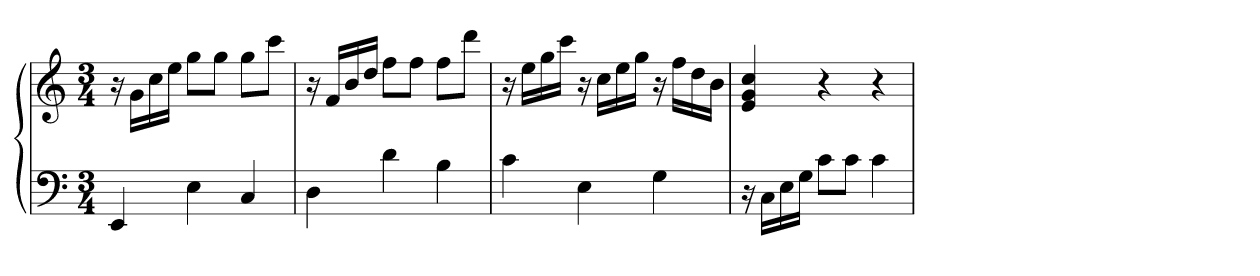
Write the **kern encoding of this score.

**kern	**kern
*part1	*part1
*staff2	*staff1
*clefF4	*clefG2
*k[]	*k[]
*M3/4	*M3/4
=	=
4EE	16r
.	16gLL
.	16cc
.	16eeJJ
4E	8ggL
.	8ggJ
4C	8ggL
.	8cccJ
=	=
4D	16r
.	16fLL
.	16b
.	16ddJJ
4d	8ffL
.	8ffJ
4B	8ffL
.	8dddJ
=	=
4c	16r
.	16eeLL
.	16gg
.	16cccJJ
4E	16r
.	16ccLL
.	16ee
.	16ggJJ
4G	16r
.	16ffLL
.	16dd
.	16bJJ
=	=
16r	4e 4g 4cc
16CLL	.
16E	.
16GJJ	.
8cL	4r
8cJ	.
4c	4r
=	=
*-	*-
